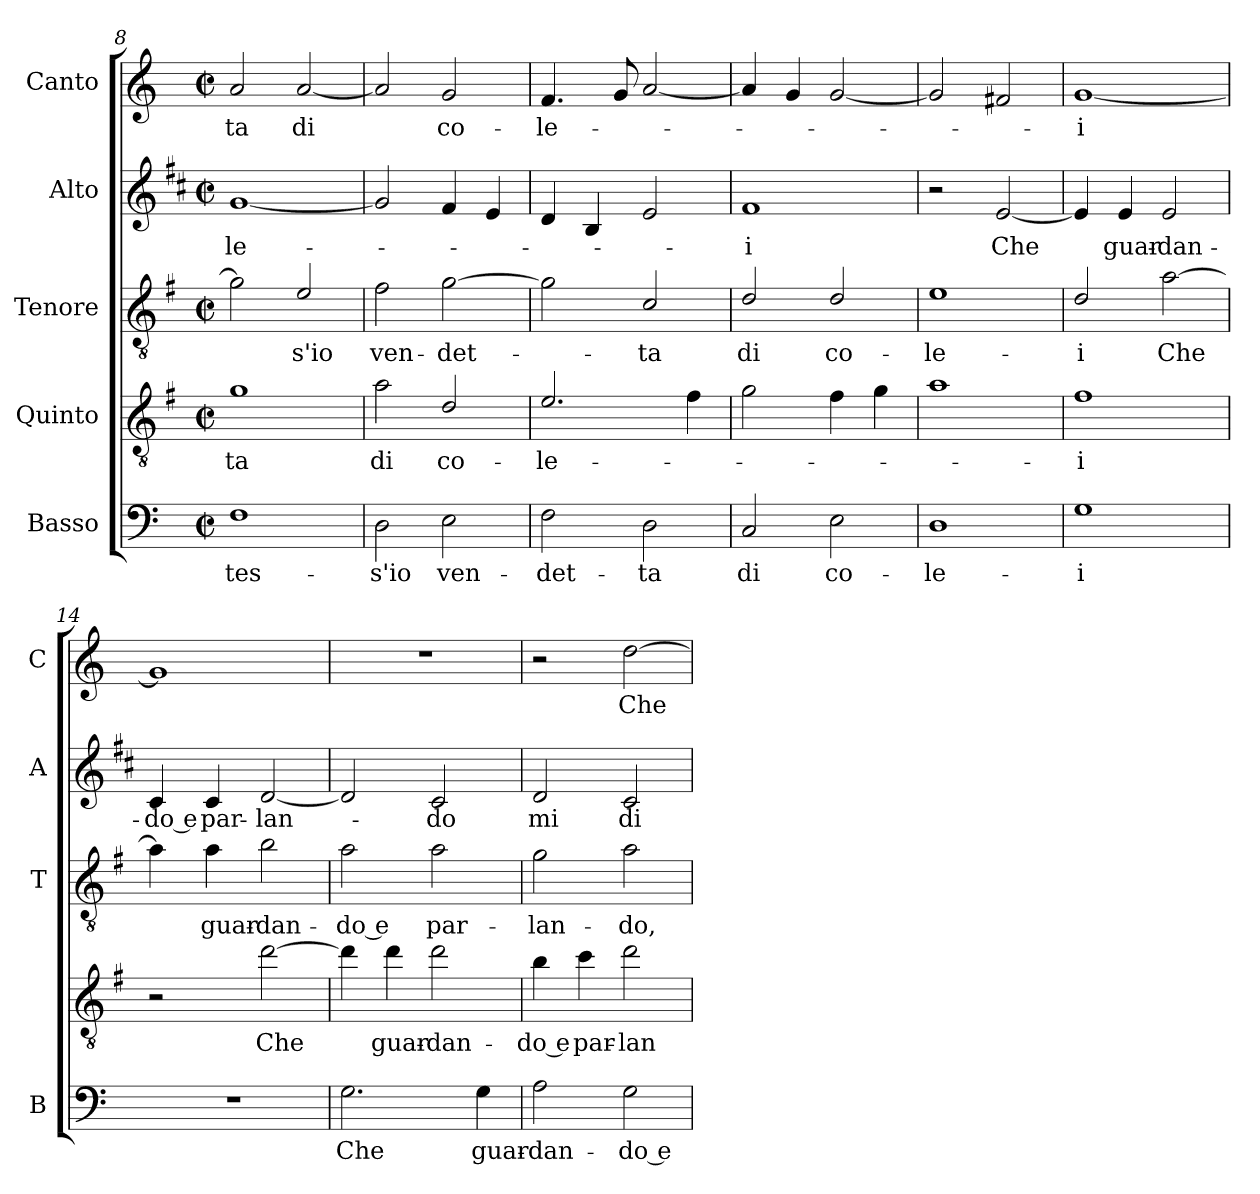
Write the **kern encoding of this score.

**kern	**text	**kern	**text	**kern	**text	**kern	**text	**kern	**text
*part5	*part5	*part4	*part4	*part3	*part3	*part2	*part2	*part1	*part1
*staff5	*staff5	*staff4	*staff4	*staff3	*staff3	*staff2	*staff2	*staff1	*staff1
*I"Basso	*	*I"Quinto	*	*I"Tenore	*	*I"Alto	*	*I"Canto	*
*I'B	*	*	*	*I'T	*	*I'A	*	*I'C	*
!!LO:LB:g=z
*clefF4	*	*clefGv2	*	*clefGv2	*	*clefG2	*	*clefG2	*
*	*	*ITrd4c7	*	*ITrd4c7	*	*ITrd1c2	*	*	*
*k[]	*	*k[]	*	*k[]	*	*k[]	*	*k[]	*
*C:	*	*C:	*	*C:	*	*C:	*	*C:	*
*M2/2	*	*M2/2	*	*M2/2	*	*M2/2	*	*M2/2	*
*met(c|)	*	*met(c|)	*	*met(c|)	*	*met(c|)	*	*met(c|)	*
=8	=8	=8	=8	=8	=8	=8	=8	=8	=8
!	!LO:LY:b	!	!	!	!	!	!	!	!
!	!	!	!LO:LY:b	!	!	!	!	!	!
!	!	!	!	!	!	!	!LO:LY:b	!	!
!	!	!	!	!	!	!	!	!	!LO:LY:b
1F	-tes-	1c	-ta	2c\]	.	[1f	-le-	2a/	-ta
!	!	!	!	!	!LO:LY:b	!	!	!	!
!	!	!	!	!	!	!	!	!	!LO:LY:b
.	.	.	.	2A/	-s'io	.	.	[2a/	di
=9	=9	=9	=9	=9	=9	=9	=9	=9	=9
!	!LO:LY:b	!	!	!	!	!	!	!	!
!	!	!	!LO:LY:b	!	!	!	!	!	!
!	!	!	!	!	!LO:LY:b	!	!	!	!
2D\	-s'io	2d\	di	2B\	ven-	2f/]	.	2a/]	.
!	!LO:LY:b	!	!	!	!	!	!	!	!
!	!	!	!LO:LY:b	!	!	!	!	!	!
!	!	!	!	!	!LO:LY:b	!	!	!	!
!	!	!	!	!	!	!	!	!	!LO:LY:b
2E\	ven-	2G/	co-	[2c\	-det-	4e/	.	2g/	co-
.	.	.	.	.	.	4d/	.	.	.
=10	=10	=10	=10	=10	=10	=10	=10	=10	=10
!	!LO:LY:b	!	!	!	!	!	!	!	!
!	!	!	!LO:LY:b	!	!	!	!	!	!
!	!	!	!	!	!	!	!	!	!LO:LY:b
2F\	-det-	2.A/	-le-	2c\]	.	4c/	.	4.f/	-le-
.	.	.	.	.	.	4A/	.	.	.
.	.	.	.	.	.	.	.	8g/	.
!	!LO:LY:b	!	!	!	!	!	!	!	!
!	!	!	!	!	!LO:LY:b	!	!	!	!
2D\	-ta	.	.	2F/	-ta	2d/	.	[2a/	.
.	.	4B\	.	.	.	.	.	.	.
=11	=11	=11	=11	=11	=11	=11	=11	=11	=11
!	!LO:LY:b	!	!	!	!	!	!	!	!
!	!	!	!	!	!LO:LY:b	!	!	!	!
!	!	!	!	!	!	!	!LO:LY:b	!	!
2C/	di	2c\	.	2G/	di	1e	-i	4a/]	.
.	.	.	.	.	.	.	.	4g/	.
!	!LO:LY:b	!	!	!	!	!	!	!	!
!	!	!	!	!	!LO:LY:b	!	!	!	!
2E\	co-	4B\	.	2G/	co-	.	.	[2g/	.
.	.	4c\	.	.	.	.	.	.	.
=12	=12	=12	=12	=12	=12	=12	=12	=12	=12
!	!LO:LY:b	!	!	!	!	!	!	!	!
!	!	!	!	!	!LO:LY:b	!	!	!	!
1D	-le-	1d	.	1A	-le-	2r	.	2g/]	.
!	!	!	!	!	!	!	!LO:LY:b	!	!
.	.	.	.	.	.	[2d/	Che	2f#X/	.
=13	=13	=13	=13	=13	=13	=13	=13	=13	=13
!	!LO:LY:b	!	!	!	!	!	!	!	!
!	!	!	!LO:LY:b	!	!	!	!	!	!
!	!	!	!	!	!LO:LY:b	!	!	!	!
!	!	!	!	!	!	!	!	!	!LO:LY:b
1G	-i	1B	-i	2G/	-i	4d/]	.	[1g	-i
!	!	!	!	!	!	!	!LO:LY:b	!	!
.	.	.	.	.	.	4d/	guar-	.	.
!	!	!	!	!	!LO:LY:b	!	!	!	!
!	!	!	!	!	!	!	!LO:LY:b	!	!
.	.	.	.	[2d\	Che	2d/	-dan-	.	.
=14	=14	=14	=14	=14	=14	=14	=14	=14	=14
!	!	!	!	!	!	!	!LO:LY:b	!	!
1r	.	2r	.	4d\]	.	4B/	-do e	1g]	.
!	!	!	!	!	!LO:LY:b	!	!	!	!
!	!	!	!	!	!	!	!LO:LY:b	!	!
.	.	.	.	4d\	guar-	4B/	par-	.	.
!	!	!	!LO:LY:b	!	!	!	!	!	!
!	!	!	!	!	!LO:LY:b	!	!	!	!
!	!	!	!	!	!	!	!LO:LY:b	!	!
.	.	[2g\	Che	2e\	-dan-	[2c/	-lan-	.	.
=15	=15	=15	=15	=15	=15	=15	=15	=15	=15
!	!LO:LY:b	!	!	!	!	!	!	!	!
!	!	!	!	!	!LO:LY:b	!	!	!	!
2.G\	Che	4g\]	.	2d\	-do e	2c/]	.	1r	.
!	!	!	!LO:LY:b	!	!	!	!	!	!
.	.	4g\	guar-	.	.	.	.	.	.
!	!	!	!LO:LY:b	!	!	!	!	!	!
!	!	!	!	!	!LO:LY:b	!	!	!	!
!	!	!	!	!	!	!	!LO:LY:b	!	!
.	.	2g\	-dan-	2d\	par-	2B/	-do	.	.
!	!LO:LY:b	!	!	!	!	!	!	!	!
4G\	guar-	.	.	.	.	.	.	.	.
!!LO:PB:g=z
=16	=16	=16	=16	=16	=16	=16	=16	=16	=16
!	!LO:LY:b	!	!	!	!	!	!	!	!
!	!	!	!LO:LY:b	!	!	!	!	!	!
!	!	!	!	!	!LO:LY:b	!	!	!	!
!	!	!	!	!	!	!	!LO:LY:b	!	!
2A\	-dan-	4e\	-do e	2c\	-lan-	2c/	mi	2r	.
!	!	!	!LO:LY:b	!	!	!	!	!	!
.	.	4f\	par-	.	.	.	.	.	.
!	!LO:LY:b	!	!	!	!	!	!	!	!
!	!	!	!LO:LY:b	!	!	!	!	!	!
!	!	!	!	!	!LO:LY:b	!	!	!	!
!	!	!	!	!	!	!	!LO:LY:b	!	!
!	!	!	!	!	!	!	!	!	!LO:LY:b
2G\	-do e	2g\	-lan-	2d\	-do,	2B/	di-	[2dd\	Che
=	=	=	=	=	=	=	=	=	=
*-	*-	*-	*-	*-	*-	*-	*-	*-	*-
